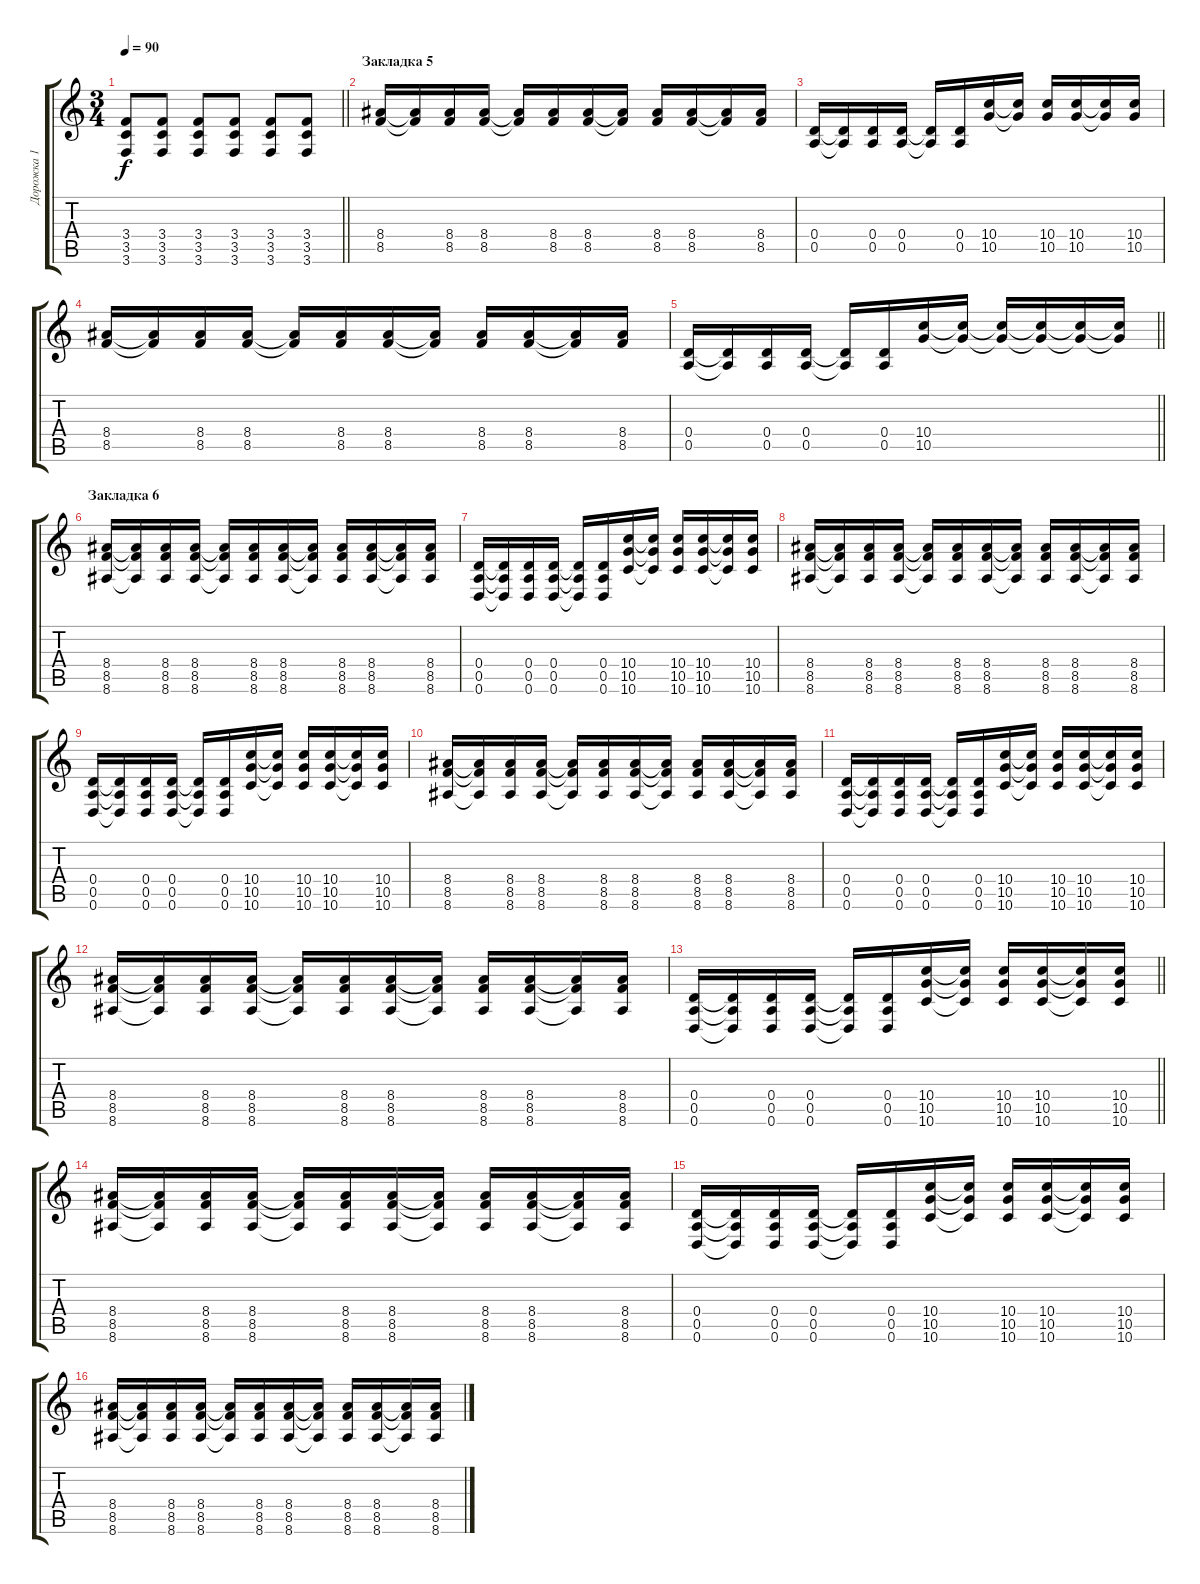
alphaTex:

\track ("Дорожка 1" "Дорожка 1") {instrument distortionguitar}
\staff {score tabs}
\tuning (E4 B3 G3 D3 A2 D2) {hide}
\ts (3 4)
\tempo 90
\clef g2
\barLineRight lightlight
\ks c
(3.4 3.5 3.6).8{dy f} (3.4 3.5 3.6).8 (3.4 3.5 3.6).8 (3.4 3.5 3.6).8 (3.4 3.5 3.6).8 (3.4 3.5 3.6).8 |
\section ("" "Закладка 5")
(8.4 8.5).16{instrument acousticguitarsteel} (8.4{t} 8.5{t}).16{instrument acousticguitarsteel} (8.4 8.5).16{instrument acousticguitarsteel} (8.4 8.5).16{instrument acousticguitarsteel} (8.4{t} 8.5{t}).16{instrument acousticguitarsteel} (8.4 8.5).16{instrument acousticguitarsteel} (8.4 8.5).16{instrument acousticguitarsteel} (8.4{t} 8.5{t}).16{instrument acousticguitarsteel} (8.4 8.5).16{instrument acousticguitarsteel} (8.4 8.5).16{instrument acousticguitarsteel} (8.4{t} 8.5{t}).16{instrument acousticguitarsteel} (8.4 8.5).16{instrument acousticguitarsteel} |
(0.4 0.5).16 (0.4{t} 0.5{t}).16 (0.4 0.5).16 (0.4 0.5).16 (0.4{t} 0.5{t}).16 (0.4 0.5).16 (10.4 10.5).16 (10.4{t} 10.5{t}).16 (10.4 10.5).16 (10.4 10.5).16 (10.4{t} 10.5{t}).16 (10.4 10.5).16 |
(8.4 8.5).16{instrument acousticguitarsteel} (8.4{t} 8.5{t}).16{instrument acousticguitarsteel} (8.4 8.5).16{instrument acousticguitarsteel} (8.4 8.5).16{instrument acousticguitarsteel} (8.4{t} 8.5{t}).16{instrument acousticguitarsteel} (8.4 8.5).16{instrument acousticguitarsteel} (8.4 8.5).16{instrument acousticguitarsteel} (8.4{t} 8.5{t}).16{instrument acousticguitarsteel} (8.4 8.5).16{instrument acousticguitarsteel} (8.4 8.5).16{instrument acousticguitarsteel} (8.4{t} 8.5{t}).16{instrument acousticguitarsteel} (8.4 8.5).16{instrument acousticguitarsteel} |
\barLineRight lightlight
(0.4 0.5).16 (0.4{t} 0.5{t}).16 (0.4 0.5).16 (0.4 0.5).16 (0.4{t} 0.5{t}).16 (0.4 0.5).16 (10.4 10.5).16 (10.4{t} 10.5{t}).16 (10.4{t} 10.5{t}).16 (10.4{t} 10.5{t}).16 (10.4{t} 10.5{t}).16 (10.4{t} 10.5{t}).16 |
\section ("" "Закладка 6")
(8.4 8.5 8.6).16{instrument distortionguitar} (8.4{t} 8.5{t} 8.6{t}).16 (8.4 8.5 8.6).16 (8.4 8.5 8.6).16 (8.4{t} 8.5{t} 8.6{t}).16 (8.4 8.5 8.6).16 (8.4 8.5 8.6).16 (8.4{t} 8.5{t} 8.6{t}).16 (8.4 8.5 8.6).16 (8.4 8.5 8.6).16 (8.4{t} 8.5{t} 8.6{t}).16 (8.4 8.5 8.6).16 |
(0.4 0.5 0.6).16 (0.4{t} 0.5{t} 0.6{t}).16 (0.4 0.5 0.6).16 (0.4 0.5 0.6).16 (0.4{t} 0.5{t} 0.6{t}).16 (0.4 0.5 0.6).16 (10.4 10.5 10.6).16 (10.4{t} 10.5{t} 10.6{t}).16 (10.4 10.5 10.6).16 (10.4 10.5 10.6).16 (10.4{t} 10.5{t} 10.6{t}).16 (10.4 10.5 10.6).16 |
(8.4 8.5 8.6).16 (8.4{t} 8.5{t} 8.6{t}).16 (8.4 8.5 8.6).16 (8.4 8.5 8.6).16 (8.4{t} 8.5{t} 8.6{t}).16 (8.4 8.5 8.6).16 (8.4 8.5 8.6).16 (8.4{t} 8.5{t} 8.6{t}).16 (8.4 8.5 8.6).16 (8.4 8.5 8.6).16 (8.4{t} 8.5{t} 8.6{t}).16 (8.4 8.5 8.6).16 |
(0.4 0.5 0.6).16 (0.4{t} 0.5{t} 0.6{t}).16 (0.4 0.5 0.6).16 (0.4 0.5 0.6).16 (0.4{t} 0.5{t} 0.6{t}).16 (0.4 0.5 0.6).16 (10.4 10.5 10.6).16 (10.4{t} 10.5{t} 10.6{t}).16 (10.4 10.5 10.6).16 (10.4 10.5 10.6).16 (10.4{t} 10.5{t} 10.6{t}).16 (10.4 10.5 10.6).16 |
(8.4 8.5 8.6).16 (8.4{t} 8.5{t} 8.6{t}).16 (8.4 8.5 8.6).16 (8.4 8.5 8.6).16 (8.4{t} 8.5{t} 8.6{t}).16 (8.4 8.5 8.6).16 (8.4 8.5 8.6).16 (8.4{t} 8.5{t} 8.6{t}).16 (8.4 8.5 8.6).16 (8.4 8.5 8.6).16 (8.4{t} 8.5{t} 8.6{t}).16 (8.4 8.5 8.6).16 |
(0.4 0.5 0.6).16 (0.4{t} 0.5{t} 0.6{t}).16 (0.4 0.5 0.6).16 (0.4 0.5 0.6).16 (0.4{t} 0.5{t} 0.6{t}).16 (0.4 0.5 0.6).16 (10.4 10.5 10.6).16 (10.4{t} 10.5{t} 10.6{t}).16 (10.4 10.5 10.6).16 (10.4 10.5 10.6).16 (10.4{t} 10.5{t} 10.6{t}).16 (10.4 10.5 10.6).16 |
(8.4 8.5 8.6).16 (8.4{t} 8.5{t} 8.6{t}).16 (8.4 8.5 8.6).16 (8.4 8.5 8.6).16 (8.4{t} 8.5{t} 8.6{t}).16 (8.4 8.5 8.6).16 (8.4 8.5 8.6).16 (8.4{t} 8.5{t} 8.6{t}).16 (8.4 8.5 8.6).16 (8.4 8.5 8.6).16 (8.4{t} 8.5{t} 8.6{t}).16 (8.4 8.5 8.6).16 |
\barLineRight lightlight
(0.4 0.5 0.6).16 (0.4{t} 0.5{t} 0.6{t}).16 (0.4 0.5 0.6).16 (0.4 0.5 0.6).16 (0.4{t} 0.5{t} 0.6{t}).16 (0.4 0.5 0.6).16 (10.4 10.5 10.6).16 (10.4{t} 10.5{t} 10.6{t}).16 (10.4 10.5 10.6).16 (10.4 10.5 10.6).16 (10.4{t} 10.5{t} 10.6{t}).16 (10.4 10.5 10.6).16 |
(8.4 8.5 8.6).16{instrument distortionguitar} (8.4{t} 8.5{t} 8.6{t}).16 (8.4 8.5 8.6).16 (8.4 8.5 8.6).16 (8.4{t} 8.5{t} 8.6{t}).16 (8.4 8.5 8.6).16 (8.4 8.5 8.6).16 (8.4{t} 8.5{t} 8.6{t}).16 (8.4 8.5 8.6).16 (8.4 8.5 8.6).16 (8.4{t} 8.5{t} 8.6{t}).16 (8.4 8.5 8.6).16 |
(0.4 0.5 0.6).16 (0.4{t} 0.5{t} 0.6{t}).16 (0.4 0.5 0.6).16 (0.4 0.5 0.6).16 (0.4{t} 0.5{t} 0.6{t}).16 (0.4 0.5 0.6).16 (10.4 10.5 10.6).16 (10.4{t} 10.5{t} 10.6{t}).16 (10.4 10.5 10.6).16 (10.4 10.5 10.6).16 (10.4{t} 10.5{t} 10.6{t}).16 (10.4 10.5 10.6).16 |
(8.4 8.5 8.6).16 (8.4{t} 8.5{t} 8.6{t}).16 (8.4 8.5 8.6).16 (8.4 8.5 8.6).16 (8.4{t} 8.5{t} 8.6{t}).16 (8.4 8.5 8.6).16 (8.4 8.5 8.6).16 (8.4{t} 8.5{t} 8.6{t}).16 (8.4 8.5 8.6).16 (8.4 8.5 8.6).16 (8.4{t} 8.5{t} 8.6{t}).16 (8.4 8.5 8.6).16
